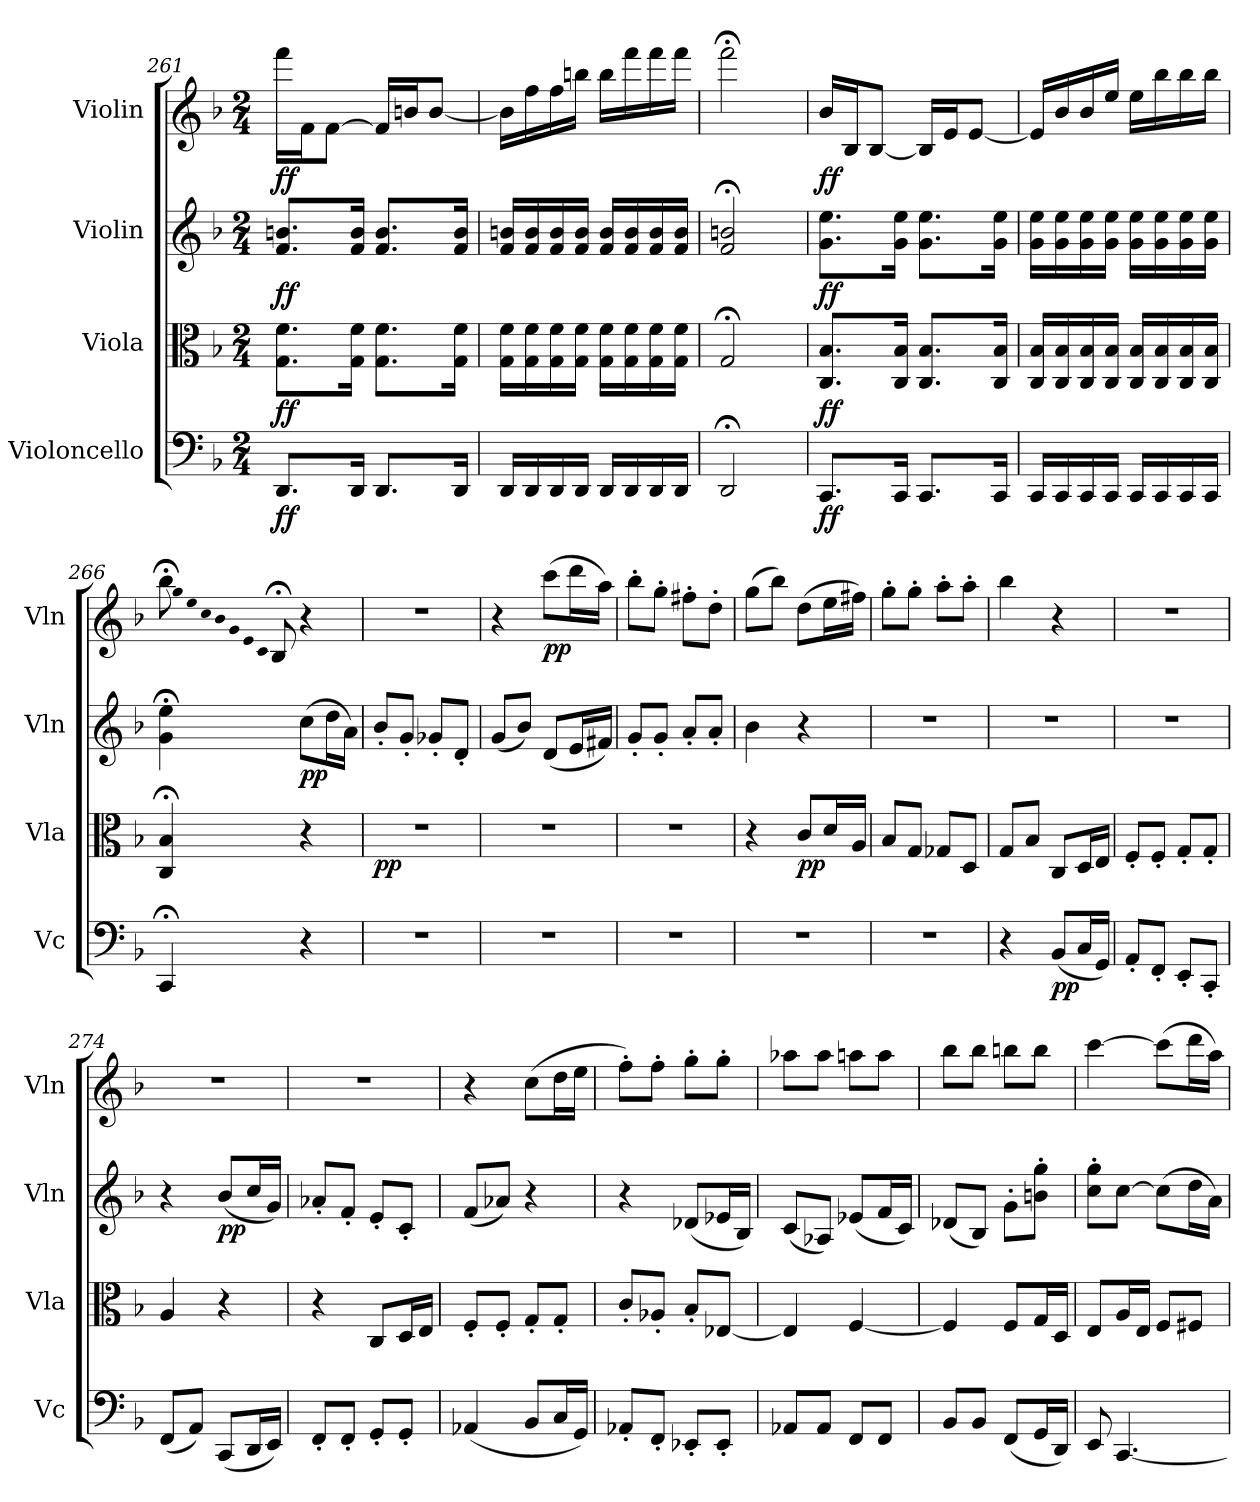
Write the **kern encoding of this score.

**kern	**dynam	**kern	**dynam	**kern	**dynam	**kern	**dynam
*part4	*part4	*part3	*part3	*part2	*part2	*part1	*part1
*staff4	*staff4	*staff3	*staff3	*staff2	*staff2	*staff1	*staff1
*I"Violoncello	*	*I"Viola	*	*I"Violin	*	*I"Violin	*
*I'Vc	*	*I'Vla	*	*I'Vln	*	*I'Vln	*
*clefF4	*	*clefC3	*	*clefG2	*	*clefG2	*
*k[b-]	*	*k[b-]	*	*k[b-]	*	*k[b-]	*
*M2/4	*	*M2/4	*	*M2/4	*	*M2/4	*
=261	=261	=261	=261	=261	=261	=261	=261
8.DD/L	ff	8.G\ 8.f\L	ff	8.f/ 8.bn/L	ff	16fff\LL	ff
.	.	.	.	.	.	16f\J	.
.	.	.	.	.	.	[8f\J	.
16DD/Jk	.	16G\ 16f\Jk	.	16f/ 16b/Jk	.	.	.
8.DD/L	.	8.G\ 8.f\L	.	8.f/ 8.b/L	.	16f/LL]	.
.	.	.	.	.	.	16bn/J	.
.	.	.	.	.	.	[8b/J	.
16DD/Jk	.	16G\ 16f\Jk	.	16f/ 16b/Jk	.	.	.
=262	=262	=262	=262	=262	=262	=262	=262
16DD/LL	.	16G\ 16f\LL	.	16f/ 16bn/LL	.	16b\LL]	.
16DD/	.	16G\ 16f\	.	16f/ 16b/	.	16ff\	.
16DD/	.	16G\ 16f\	.	16f/ 16b/	.	16ff\	.
16DD/JJ	.	16G\ 16f\JJ	.	16f/ 16b/JJ	.	16bbn\JJ	.
16DD/LL	.	16G\ 16f\LL	.	16f/ 16b/LL	.	16bb\LL	.
16DD/	.	16G\ 16f\	.	16f/ 16b/	.	16fff\	.
16DD/	.	16G\ 16f\	.	16f/ 16b/	.	16fff\	.
16DD/JJ	.	16G\ 16f\JJ	.	16f/ 16b/JJ	.	16fff\JJ	.
=263	=263	=263	=263	=263	=263	=263	=263
2DD;</	.	2G;</	.	2f;</ 2bn;</	.	2fff;<\	.
=264	=264	=264	=264	=264	=264	=264	=264
8.CC/L	ff	8.C/ 8.B-/L	ff	8.g\ 8.ee\L	ff	16b-/LL	ff
.	.	.	.	.	.	16B-/J	.
.	.	.	.	.	.	[8B-/J	.
16CC/Jk	.	16C/ 16B-/Jk	.	16g\ 16ee\Jk	.	.	.
8.CC/L	.	8.C/ 8.B-/L	.	8.g\ 8.ee\L	.	16B-/LL]	.
.	.	.	.	.	.	16e/J	.
.	.	.	.	.	.	[8e/J	.
16CC/Jk	.	16C/ 16B-/Jk	.	16g\ 16ee\Jk	.	.	.
=265	=265	=265	=265	=265	=265	=265	=265
16CC/LL	.	16C/ 16B-/LL	.	16g\ 16ee\LL	.	16e/LL]	.
16CC/	.	16C/ 16B-/	.	16g\ 16ee\	.	16b-/	.
16CC/	.	16C/ 16B-/	.	16g\ 16ee\	.	16b-/	.
16CC/JJ	.	16C/ 16B-/JJ	.	16g\ 16ee\JJ	.	16ee/JJ	.
16CC/LL	.	16C/ 16B-/LL	.	16g\ 16ee\LL	.	16ee\LL	.
16CC/	.	16C/ 16B-/	.	16g\ 16ee\	.	16bb-\	.
16CC/	.	16C/ 16B-/	.	16g\ 16ee\	.	16bb-\	.
16CC/JJ	.	16C/ 16B-/JJ	.	16g\ 16ee\JJ	.	16bb-\JJ	.
=266	=266	=266	=266	=266	=266	=266	=266
4CC;</	.	4C;</ 4B-;</	.	4g;<\ 4ee;<\	.	8bb-;<\	.
.	.	.	.	.	.	qgg	.
.	.	.	.	.	.	qee	.
.	.	.	.	.	.	qcc	.
.	.	.	.	.	.	qb-	.
.	.	.	.	.	.	qg	.
.	.	.	.	.	.	qe	.
.	.	.	.	.	.	qc	.
.	.	.	.	.	.	8B-;</	.
4r	.	4r	.	(8cc\L	pp	4r	.
.	.	.	.	16dd\L	.	.	.
.	.	.	.	16a\JJ)	.	.	.
=267	=267	=267	=267	=267	=267	=267	=267
2r	.	2r	pp	8b-'/L	.	2r	.
.	.	.	.	8g'/J	.	.	.
.	.	.	.	8g-X'/L	.	.	.
.	.	.	.	8d'/J	.	.	.
=268	=268	=268	=268	=268	=268	=268	=268
2r	.	2r	.	(8g/L	.	4r	.
.	.	.	.	8b-/J)	.	.	.
.	.	.	.	(8d/L	.	(8ccc\L	pp
.	.	.	.	16e/L	.	16ddd\L	.
.	.	.	.	16f#X/JJ)	.	16aa\JJ)	.
=269	=269	=269	=269	=269	=269	=269	=269
2r	.	2r	.	8g'/L	.	8bb-'\L	.
.	.	.	.	8g'/J	.	8gg'\J	.
.	.	.	.	8a'/L	.	8ff#X'\L	.
.	.	.	.	8a'/J	.	8dd'\J	.
=270	=270	=270	=270	=270	=270	=270	=270
2r	.	4r	.	4b-\	.	(8gg\L	.
.	.	.	.	.	.	8bb-\J)	.
.	.	8c/L	pp	4r	.	(8dd\L	.
.	.	16d/L	.	.	.	16ee\L	.
.	.	16A/JJ	.	.	.	16ff#X\JJ)	.
=271	=271	=271	=271	=271	=271	=271	=271
2r	.	8B-/L	.	2r	.	8gg'\L	.
.	.	8G/J	.	.	.	8gg'\J	.
.	.	8G-X/L	.	.	.	8aa'\L	.
.	.	8D/J	.	.	.	8aa'\J	.
=272	=272	=272	=272	=272	=272	=272	=272
4r	.	8G/L	.	2r	.	4bb-\	.
.	.	8B-/J	.	.	.	.	.
(8BB-/L	pp	8C/L	.	.	.	4r	.
16C/L	.	16D/L	.	.	.	.	.
16GG/JJ)	.	16E/JJ	.	.	.	.	.
=273	=273	=273	=273	=273	=273	=273	=273
8AA'/L	.	8F'/L	.	2r	.	2r	.
8FF'/J	.	8F'/J	.	.	.	.	.
8EE'/L	.	8G'/L	.	.	.	.	.
8CC'/J	.	8G'/J	.	.	.	.	.
=274	=274	=274	=274	=274	=274	=274	=274
(8FF/L	.	4A/	.	4r	.	2r	.
8AA/J)	.	.	.	.	.	.	.
(8CC/L	.	4r	.	(8b-/L	pp	.	.
16DD/L	.	.	.	16cc/L	.	.	.
16EE/JJ)	.	.	.	16g/JJ)	.	.	.
=275	=275	=275	=275	=275	=275	=275	=275
8FF'/L	.	4r	.	8a-X'/L	.	2r	.
8FF'/J	.	.	.	8f'/J	.	.	.
8GG'/L	.	8C/L	.	8e'/L	.	.	.
8GG'/J	.	16D/L	.	8c'/J	.	.	.
.	.	16E/JJ	.	.	.	.	.
=276	=276	=276	=276	=276	=276	=276	=276
(4AA-X/	.	8F'/L	.	(8f/L	.	4r	.
.	.	8F'/J	.	8a-X/J)	.	.	.
8BB-/L	.	8G'/L	.	4r	.	(8cc\L	.
16C/L	.	8G'/J	.	.	.	16dd\L	.
16GG/JJ)	.	.	.	.	.	16ee\JJ	.
=277	=277	=277	=277	=277	=277	=277	=277
8AA-X'/L	.	8c'/L	.	4r	.	8ff'\L)	.
8FF'/J	.	8A-X'/J	.	.	.	8ff'\J	.
8EE-X'/L	.	8B-'/L	.	(8d-X/L	.	8gg'\L	.
8EE-'/J	.	[8E-X/J	.	16e-X/L	.	8gg'\J	.
.	.	.	.	16B-/JJ)	.	.	.
=278	=278	=278	=278	=278	=278	=278	=278
8AA-X/L	.	4E-/]	.	(8c/L	.	8aa-X\L	.
8AA-/J	.	.	.	8A-X/J)	.	8aa-\J	.
8FF/L	.	[4F/	.	(8e-X/L	.	8aan\L	.
8FF/J	.	.	.	16f/L	.	8aa\J	.
.	.	.	.	16c/JJ)	.	.	.
=279	=279	=279	=279	=279	=279	=279	=279
8BB-/L	.	4F/]	.	(8d-X/L	.	8bb-\L	.
8BB-/J	.	.	.	8B-/J)	.	8bb-\J	.
(8FF/L	.	8F/L	.	8g'\L	.	8bbn\L	.
16GG/L	.	16G/L	.	8bn'\ 8gg'\J	.	8bb\J	.
16DD/JJ)	.	16D/JJ	.	.	.	.	.
=280	=280	=280	=280	=280	=280	=280	=280
8EE/	.	8E/L	.	8cc'\ 8gg'\L	.	[4ccc\	.
[4.CC/	.	16A/L	.	[8cc\J	.	.	.
.	.	16E/JJ	.	.	.	.	.
.	.	8F/L	.	(8cc\L]	.	(8ccc\L]	.
.	.	8F#X/J	.	16dd\L	.	16ddd\L	.
.	.	.	.	16a\JJ)	.	16aa\JJ)	.
=	=	=	=	=	=	=	=
*-	*-	*-	*-	*-	*-	*-	*-
